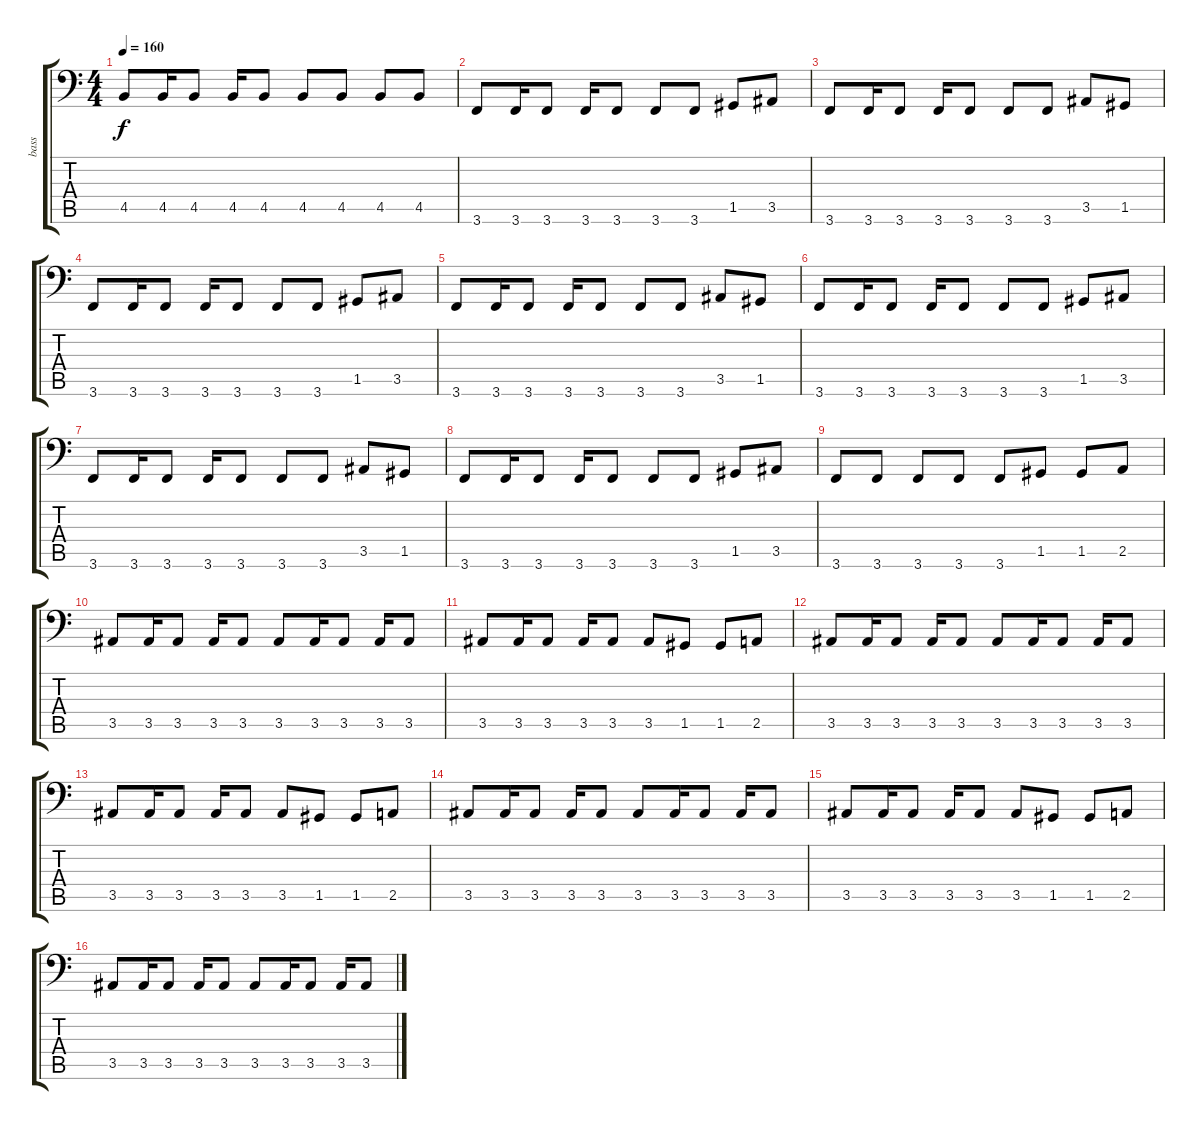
\track ("bass" "bass") {instrument electricbassfinger}
\staff {score tabs}
\tuning (D3 A2 F2 C2 G1 D1) {hide}
\ts (4 4)
\tempo 160
\clef f4
\ks c
4.5.8{dy f} 4.5.16 4.5.8 4.5.16 4.5.8 4.5.8 4.5.8 4.5.8 4.5.8 |
3.6.8 3.6.16 3.6.8 3.6.16 3.6.8 3.6.8 3.6.8 1.5.8 3.5.8 |
3.6.8 3.6.16 3.6.8 3.6.16 3.6.8 3.6.8 3.6.8 3.5.8 1.5.8 |
3.6.8 3.6.16 3.6.8 3.6.16 3.6.8 3.6.8 3.6.8 1.5.8 3.5.8 |
3.6.8 3.6.16 3.6.8 3.6.16 3.6.8 3.6.8 3.6.8 3.5.8 1.5.8 |
3.6.8 3.6.16 3.6.8 3.6.16 3.6.8 3.6.8 3.6.8 1.5.8 3.5.8 |
3.6.8 3.6.16 3.6.8 3.6.16 3.6.8 3.6.8 3.6.8 3.5.8 1.5.8 |
3.6.8 3.6.16 3.6.8 3.6.16 3.6.8 3.6.8 3.6.8 1.5.8 3.5.8 |
3.6.8 3.6.8 3.6.8 3.6.8 3.6.8 1.5.8 1.5.8 2.5.8 |
3.5.8 3.5.16 3.5.8 3.5.16 3.5.8 3.5.8 3.5.16 3.5.8 3.5.16 3.5.8 |
3.5.8 3.5.16 3.5.8 3.5.16 3.5.8 3.5.8 1.5.8 1.5.8 2.5.8 |
3.5.8 3.5.16 3.5.8 3.5.16 3.5.8 3.5.8 3.5.16 3.5.8 3.5.16 3.5.8 |
3.5.8 3.5.16 3.5.8 3.5.16 3.5.8 3.5.8 1.5.8 1.5.8 2.5.8 |
3.5.8 3.5.16 3.5.8 3.5.16 3.5.8 3.5.8 3.5.16 3.5.8 3.5.16 3.5.8 |
3.5.8 3.5.16 3.5.8 3.5.16 3.5.8 3.5.8 1.5.8 1.5.8 2.5.8 |
3.5.8 3.5.16 3.5.8 3.5.16 3.5.8 3.5.8 3.5.16 3.5.8 3.5.16 3.5.8
